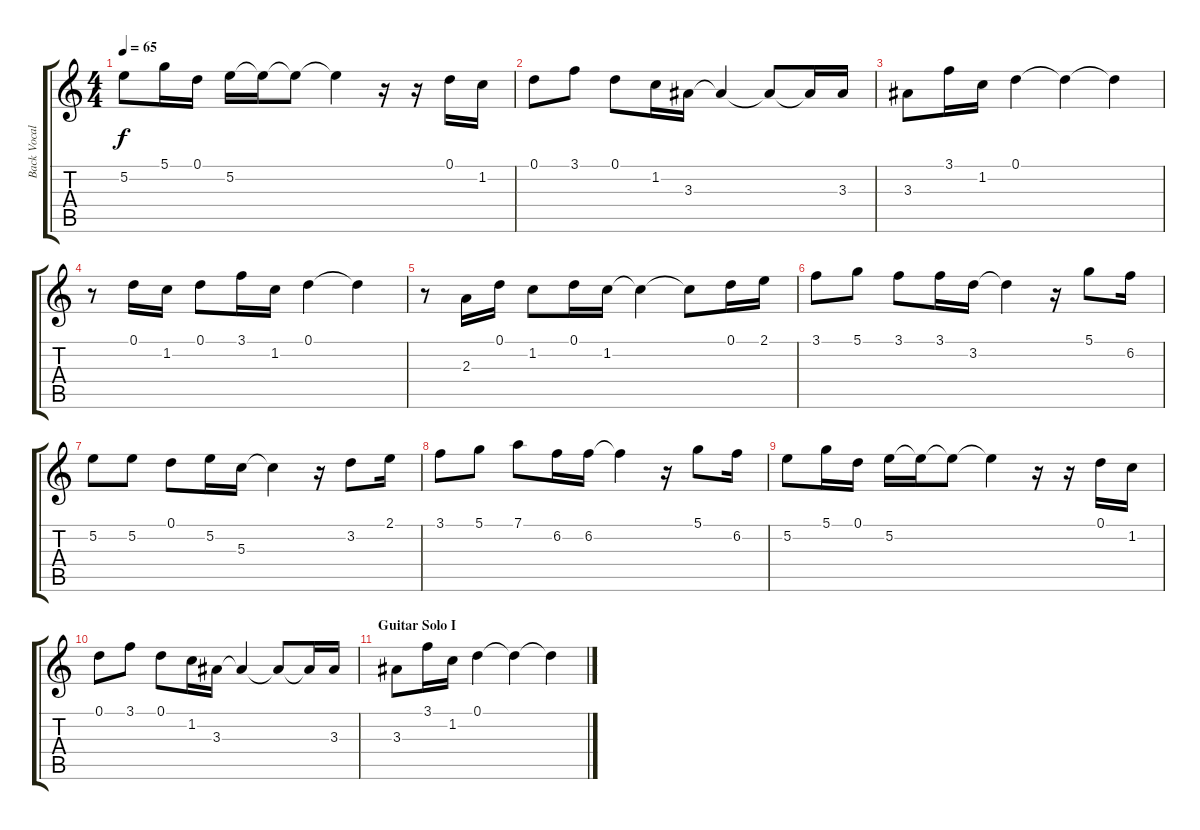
\track ("Back Vocal" "Back Vocal") {instrument overdrivenguitar}
\staff {score tabs}
\tuning (D4 B3 G3 D3 B2 G2) {hide}
\ts (4 4)
\tempo 65
\clef g2
\ks c
5.2.8{dy f} 5.1.16 0.1.16 5.2.16 5.2{t}.16 5.2{t}.8 5.2{t}.4 r.16 r.16 0.1.16 1.2.16 |
0.1.8 3.1.8 0.1.8 1.2.16 3.3.16 3.3{t}.4 3.3{t}.8 3.3{t}.16 3.3.16 |
3.3.8 3.1.16 1.2.16 0.1.4 0.1{t}.4 0.1{t}.4 |
r.8 0.1.16 1.2.16 0.1.8 3.1.16 1.2.16 0.1.4 0.1{t}.4 |
r.8 2.3.16 0.1.16 1.2.8 0.1.16 1.2.16 1.2{t}.4 1.2{t}.8 0.1.16 2.1.16 |
3.1.8 5.1.8 3.1.8 3.1.16 3.2.16 3.2{t}.4 r.16 5.1.8 6.2.16 |
5.2.8 5.2.8 0.1.8 5.2.16 5.3.16 5.3{t}.4 r.16 3.2.8 2.1.16 |
3.1.8 5.1.8 7.1.8 6.2.16 6.2.16 6.2{t}.4 r.16 5.1.8 6.2.16 |
5.2.8 5.1.16 0.1.16 5.2.16 5.2{t}.16 5.2{t}.8 5.2{t}.4 r.16 r.16 0.1.16 1.2.16 |
0.1.8 3.1.8 0.1.8 1.2.16 3.3.16 3.3{t}.4 3.3{t}.8 3.3{t}.16 3.3.16 |
\section ("" "Guitar Solo I")
3.3.8 3.1.16 1.2.16 0.1.4 0.1{t}.4 0.1{t}.4
